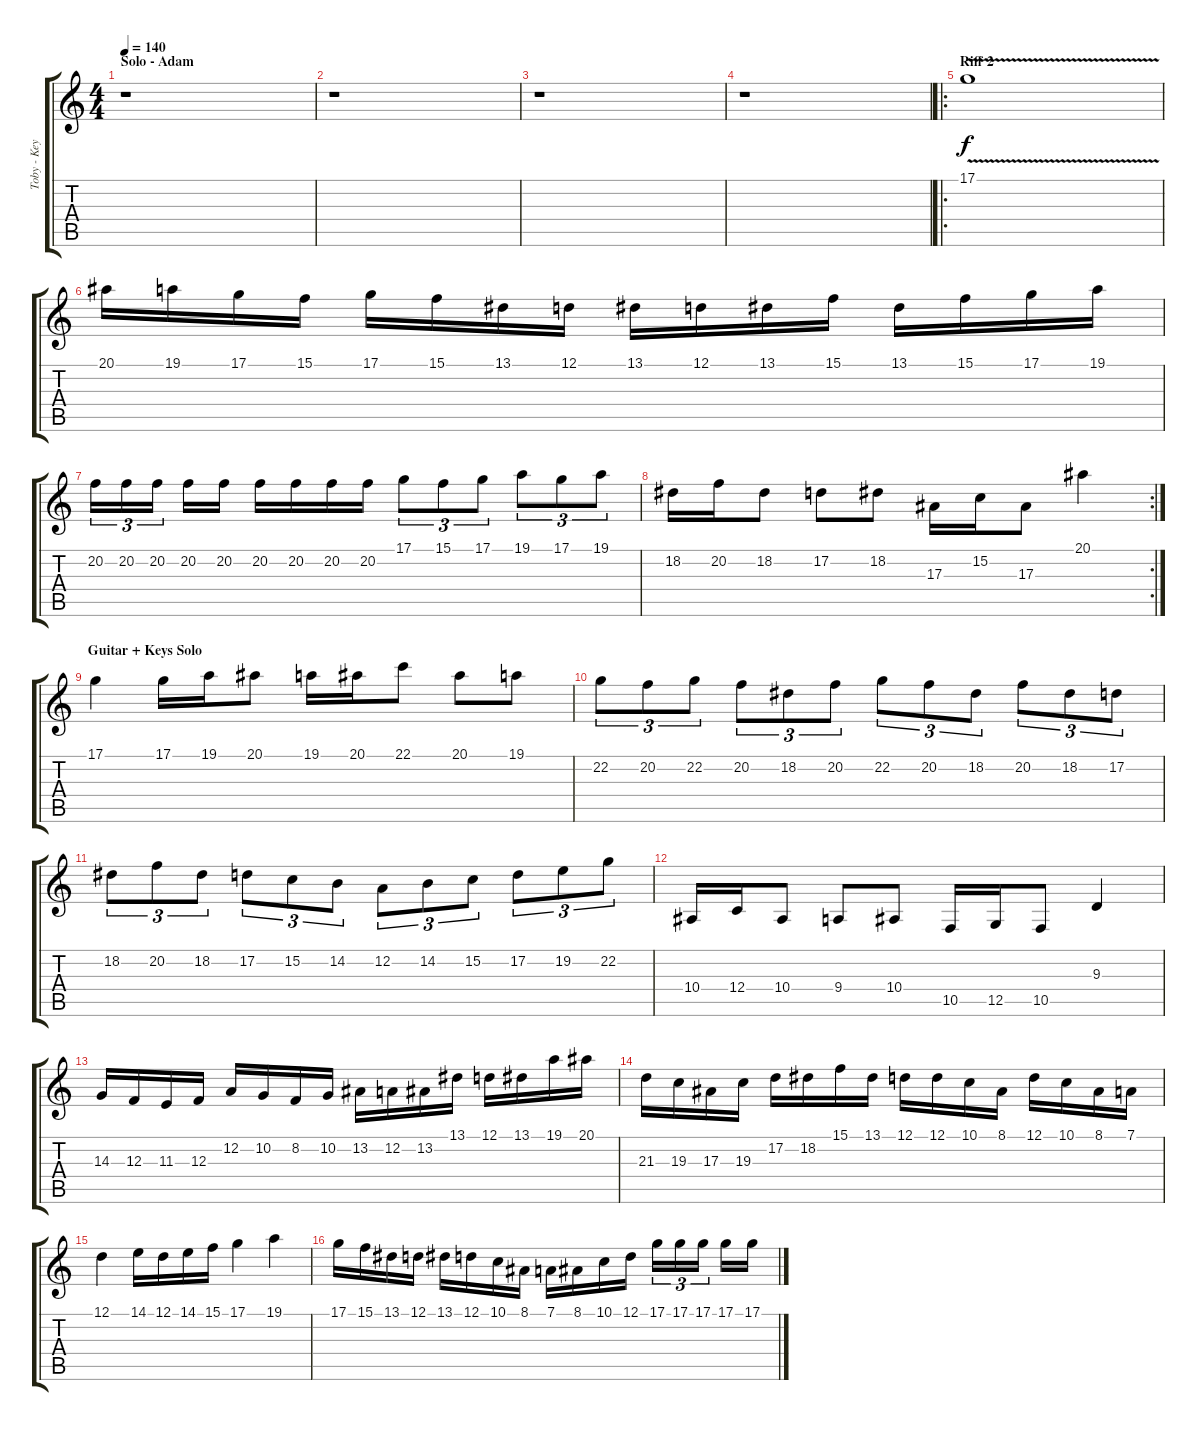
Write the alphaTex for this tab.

\track ("Toby - Keyboard Lead" "Toby - Key") {instrument churchorgan}
\staff {score tabs}
\tuning (D4 A3 F3 C3 G2 D2) {hide}
\ts (4 4)
\section ("" "Solo - Adam")
\tempo 140
\clef g2
\ks c
r.1{dy f} |
r.1 |
r.1 |
r.1 |
\ro
\section ("" "Riff 2")
17.1{v}.1 |
20.1.16 19.1.16 17.1.16 15.1.16 17.1.16 15.1.16 13.1.16 12.1.16 13.1.16 12.1.16 13.1.16 15.1.16 13.1.16 15.1.16 17.1.16 19.1.16 |
20.2.16{tu (3 2)} 20.2.16{tu (3 2)} 20.2.16{tu (3 2)} 20.2.16 20.2.16 20.2.16 20.2.16 20.2.16 20.2.16 17.1.8{tu (3 2)} 15.1.8{tu (3 2)} 17.1.8{tu (3 2)} 19.1.8{tu (3 2)} 17.1.8{tu (3 2)} 19.1.8{tu (3 2)} |
\rc 2
18.2.16 20.2.16 18.2.8 17.2.8 18.2.8 17.3.16 15.2.16 17.3.8 20.1.4 |
\section ("" "Guitar + Keys Solo")
17.1.4 17.1.16 19.1.16 20.1.8 19.1.16 20.1.16 22.1.8 20.1.8 19.1.8 |
22.2.8{tu (3 2)} 20.2.8{tu (3 2)} 22.2.8{tu (3 2)} 20.2.8{tu (3 2)} 18.2.8{tu (3 2)} 20.2.8{tu (3 2)} 22.2.8{tu (3 2)} 20.2.8{tu (3 2)} 18.2.8{tu (3 2)} 20.2.8{tu (3 2)} 18.2.8{tu (3 2)} 17.2.8{tu (3 2)} |
18.2.8{tu (3 2)} 20.2.8{tu (3 2)} 18.2.8{tu (3 2)} 17.2.8{tu (3 2)} 15.2.8{tu (3 2)} 14.2.8{tu (3 2)} 12.2.8{tu (3 2)} 14.2.8{tu (3 2)} 15.2.8{tu (3 2)} 17.2.8{tu (3 2)} 19.2.8{tu (3 2)} 22.2.8{tu (3 2)} |
10.4.16 12.4.16 10.4.8 9.4.8 10.4.8 10.5.16 12.5.16 10.5.8 9.3.4 |
14.3.16 12.3.16 11.3.16 12.3.16 12.2.16 10.2.16 8.2.16 10.2.16 13.2.16 12.2.16 13.2.16 13.1.16 12.1.16 13.1.16 19.1.16 20.1.16 |
21.3.16 19.3.16 17.3.16 19.3.16 17.2.16 18.2.16 15.1.16 13.1.16 12.1.16 12.1.16 10.1.16 8.1.16 12.1.16 10.1.16 8.1.16 7.1.16 |
12.1.4 14.1.16 12.1.16 14.1.16 15.1.16 17.1.4 19.1.4 |
17.1.16 15.1.16 13.1.16 12.1.16 13.1.16 12.1.16 10.1.16 8.1.16 7.1.16 8.1.16 10.1.16 12.1.16 17.1.16{tu (3 2)} 17.1.16{tu (3 2)} 17.1.16{tu (3 2)} 17.1.16 17.1.16
